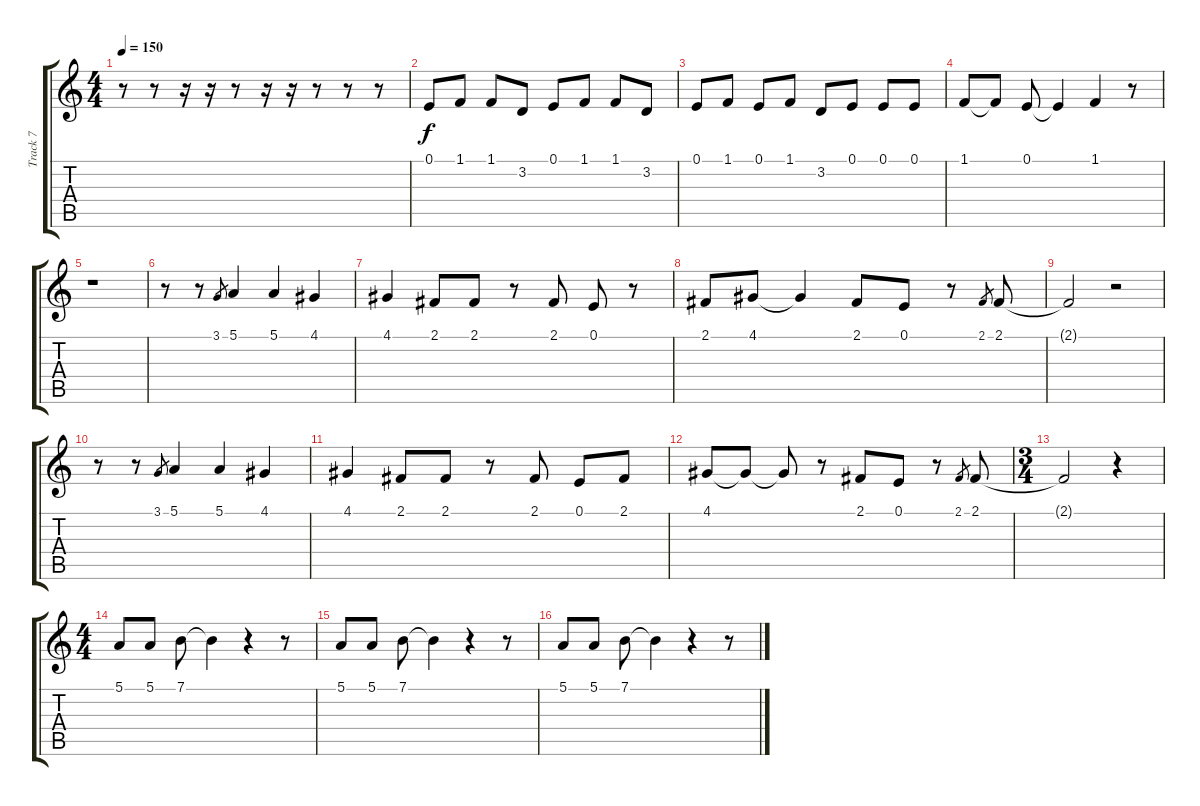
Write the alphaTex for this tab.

\track ("Track 7" "Track 7") {instrument tenorsax}
\staff {score tabs}
\tuning (E4 B3 G3 D3 A2 E2) {hide}
\ts (4 4)
\tempo 150
\clef g2
\ks c
r.8{dy f} r.8 r.16 r.16 r.8 r.16 r.16 r.8 r.8 r.8 |
0.1.8 1.1.8 1.1.8 3.2.8 0.1.8 1.1.8 1.1.8 3.2.8 |
0.1.8 1.1.8 0.1.8 1.1.8 3.2.8 0.1.8 0.1.8 0.1.8 |
1.1.8 1.1{t}.8 0.1.8 0.1{t}.4 1.1.4 r.8 |
r.1 |
r.8 r.8 3.1.8{gr} 5.1.4 5.1.4 4.1.4 |
4.1.4 2.1.8 2.1.8 r.8 2.1.8 0.1.8 r.8 |
2.1.8 4.1.8 4.1{t}.4 2.1.8 0.1.8 r.8 2.1.8{gr} 2.1.8 |
2.1{t}.2 r.2 |
r.8 r.8 3.1.8{gr} 5.1.4 5.1.4 4.1.4 |
4.1.4 2.1.8 2.1.8 r.8 2.1.8 0.1.8 2.1.8 |
4.1.8 4.1{t}.8 4.1{t}.8 r.8 2.1.8 0.1.8 r.8 2.1.8{gr} 2.1.8 |
\ts (3 4)
2.1{t}.2 r.4 |
\ts (4 4)
5.1.8 5.1.8 7.1.8 7.1{t}.4 r.4 r.8 |
5.1.8 5.1.8 7.1.8 7.1{t}.4 r.4 r.8 |
5.1.8 5.1.8 7.1.8 7.1{t}.4 r.4 r.8
